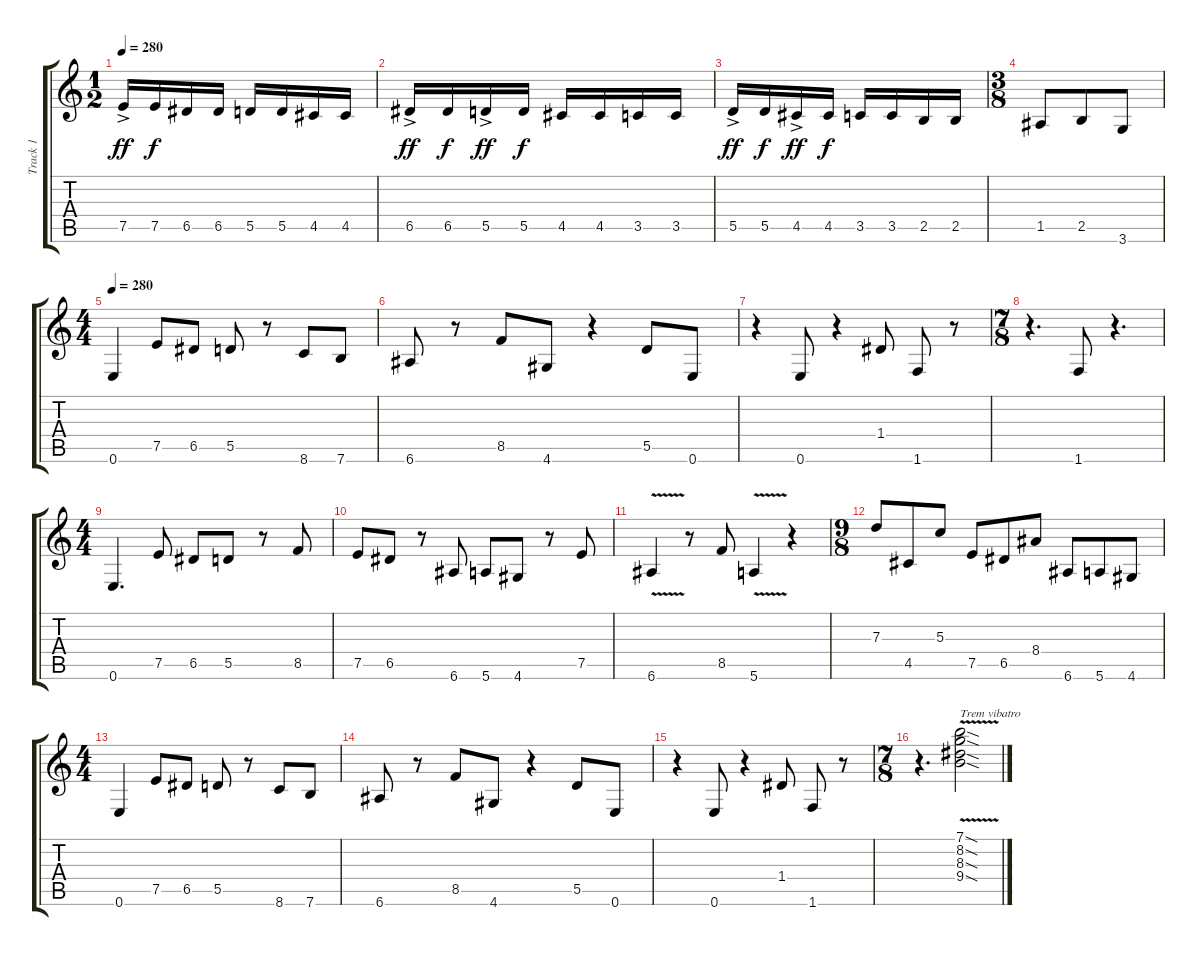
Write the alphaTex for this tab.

\track ("Track 1" "Track 1") {instrument distortionguitar}
\staff {score tabs}
\tuning (E4 B3 G3 D3 A2 E2) {hide}
\ts (1 2)
\tempo 280
\clef g2
\ks c
7.5{ac}.16{dy ff} 7.5.16{dy f} 6.5.16 6.5.16 5.5.16 5.5.16 4.5.16 4.5.16 |
6.5{ac}.16{dy ff} 6.5.16{dy f} 5.5{ac}.16{dy ff} 5.5.16{dy f} 4.5.16 4.5.16 3.5.16 3.5.16 |
5.5{ac}.16{dy ff} 5.5.16{dy f} 4.5{ac}.16{dy ff} 4.5.16{dy f} 3.5.16 3.5.16 2.5.16 2.5.16 |
\ts (3 8)
1.5.8 2.5.8 3.6.8 |
\ts (4 4)
\tempo 280
0.6.4 7.5.8 6.5.8 5.5.8 r.8 8.6.8 7.6.8 |
6.6.8 r.8 8.5.8 4.6.8 r.4 5.5.8 0.6.8 |
r.4 0.6.8 r.4 1.4.8 1.6.8 r.8 |
\ts (7 8)
r.4{d} 1.6.8 r.4{d} |
\ts (4 4)
0.6.4{d} 7.5.8 6.5.8 5.5.8 r.8 8.5.8 |
7.5.8 6.5.8 r.8 6.6.8 5.6.8 4.6.8 r.8 7.5.8 |
6.6{v}.4 r.8 8.5.8 5.6{v}.4 r.4 |
\ts (9 8)
7.3.8 4.5.8 5.3.8 7.5.8 6.5.8 8.4.8 6.6.8 5.6.8 4.6.8 |
\ts (4 4)
0.6.4 7.5.8 6.5.8 5.5.8 r.8 8.6.8 7.6.8 |
6.6.8 r.8 8.5.8 4.6.8 r.4 5.5.8 0.6.8 |
r.4 0.6.8 r.4 1.4.8 1.6.8 r.8 |
\ts (7 8)
r.4{d} (7.1{v sod} 8.2{v sod} 8.3{v sod} 9.4{v sod}).2{txt "Trem vibatro"}
